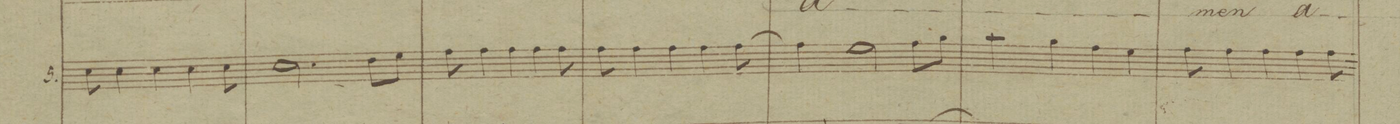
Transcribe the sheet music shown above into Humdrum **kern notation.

**kern	**dynam
*I""Violini	*
*clefG2	*
*k[b-]	*
*met(c|)	*
*M2/2	*
8cc\	.
4cc\	.
4cc\	.
4cc\	.
8cc\	.
=92	=92
2.cc\	.
8dd\L	.
8ee\J	.
=93	=93
8ff\	.
4ff\	.
4ff\	.
4ff\	.
8ff\	.
=94	=94
8ff\	.
4ff\	.
4ff\	.
4ff\	.
[8ff\	.
=95	=95
4ff\]	.
2ee\	.
8ff\L	.
8gg\J	.
=96	=96
4aa\	.
4gg\	.
4ff\	.
4ee\	.
=97	=97
8ff\	.
4ff\	.
4ff\	.
4ff\	.
8ff\	.
=98	=98
*-	*-
